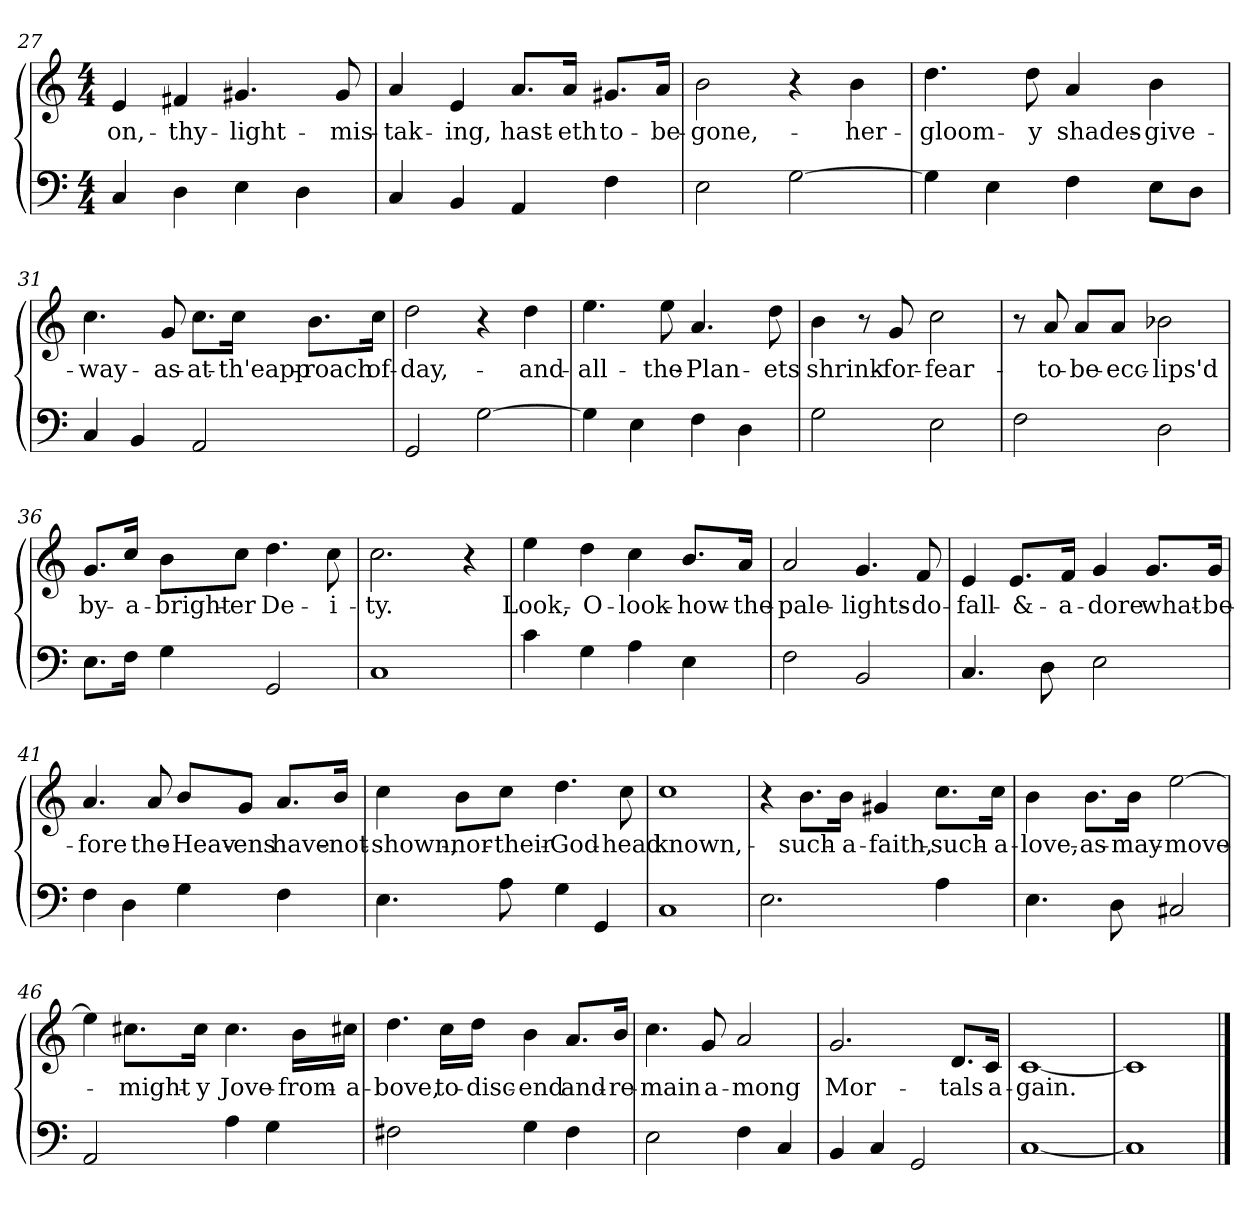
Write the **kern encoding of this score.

**kern	**kern	**text
*part2	*part1	*part1
*staff2	*staff1	*staff1
*clefF4	*clefG2	*
*k[]	*k[]	*
*C:	*C:	*
*M4/4	*M4/4	*
=27	=27	=27
4C/	4e/	on,-
4D\	4f#X/	thy-
4E\	4.g#X/	light-
4D\	.	.
.	8g#/	mis-
=28	=28	=28
4C/	4a/	-tak-
4BB/	4e/	-ing,
4AA/	8.a/L	hast-
.	16a/Jk	-eth
4F\	8.g#X/L	to-
.	16a/Jk	be-
=29	=29	=29
2E\	2b\	gone,-
[2G\	4r	.
.	4b\	her-
!!LO:PB:g=z
=30	=30	=30
4G\]	4.dd\	gloom-
4E\	.	.
.	8dd\	-y
4F\	4a/	shades-
8E\L	4b\	give-
8D\J	.	.
=31	=31	=31
4C/	4.cc\	way-
4BB/	.	.
.	8g/	as-
2AA/	8.cc\L	at-
.	16cc\Jk	th'eapp-
.	8.b\L	-roach
.	16cc\Jk	of-
=32	=32	=32
2GG/	2dd\	day,-
[2G\	4r	.
.	4dd\	and-
=33	=33	=33
4G\]	4.ee\	all-
4E\	.	.
.	8ee\	the-
4F\	4.a/	Plan-
4D\	.	.
.	8dd\	-ets
=34	=34	=34
2G\	4b\	shrink-
.	8r	.
.	8g/	for-
2E\	2cc\	fear-
=35	=35	=35
2F\	8r	.
.	8a/	to-
.	8a/L	be-
.	8a/J	ecc-
2D\	2b-X\	-lips'd
!!LO:LB:g=z
=36	=36	=36
8.E\L	8.g/L	by-
16F\Jk	16cc/Jk	a-
4G\	8b\L	bright-
.	8cc\J	-er
2GG/	4.dd\	De-
.	8cc\	-i-
=37	=37	=37
1C/	2.cc\	-ty.
.	4r	.
=38	=38	=38
4c\	4ee\	Look,-
4G\	4dd\	O-
4A\	4cc\	look-
4E\	8.b/L	how-
.	16a/Jk	the-
=39	=39	=39
2F\	2a/	pale-
2BB/	4.g/	lights-
.	8f/	do-
=40	=40	=40
4.C/	4e/	fall-
.	8.e/L	&-
8D\	.	.
.	16f/Jk	a-
2E\	4g/	-dore
.	8.g/L	what-
.	16g/Jk	be-
=41	=41	=41
4F\	4.a/	-fore
4D\	.	.
.	8a/	the-
4G\	8b/L	Heav-
.	8g/J	-ens
4F\	8.a/L	have-
.	16b/Jk	not-
!!LO:LB:g=z
=42	=42	=42
4.E\	4cc\	shown,-
.	8b\L	nor-
8A\	8cc\J	their-
4G\	4.dd\	God-
4GG/	.	.
.	8cc\	-head
=43	=43	=43
1C/	1cc\	known,-
=44	=44	=44
2.E\	4r	.
.	8.b\L	such-
.	16b\Jk	a-
.	4g#X/	faith,-
4A\	8.cc\L	such-
.	16cc\Jk	a-
=45	=45	=45
4.E\	4b\	love,-
.	8.b\L	as-
8D\	.	.
.	16b\Jk	may-
2C#X/	[2ee\	move-
!!LO:LB:g=z
=46	=46	=46
2AA/	4ee\]	.
.	8.cc#X\L	might-
.	16cc#\Jk	-y
!	!	!LO:LY:i
4A\	4.cc#\	Jove-
4G\	.	.
.	16b\LL	from-
.	16cc#X\JJ	a-
=47	=47	=47
2F#X\	4.dd\	-bove,
.	16cc\LL	to-
.	16dd\JJ	disc-
4G\	4b\	-end
4F#\	8.a/L	and-
.	16b/Jk	re-
=48	=48	=48
2E\	4.cc\	-main
.	8g/	a-
4F\	2a/	-mong
4C/	.	.
=49	=49	=49
4BB/	2.g/	Mor-
4C/	.	.
2GG/	.	.
.	8.d/L	-tals
.	16c/Jk	a-
=50	=50	=50
[1C/	[1c/	-gain.
=51	=51	=51
1C/]	1c/]	-
==	==	==
*-	*-	*-
